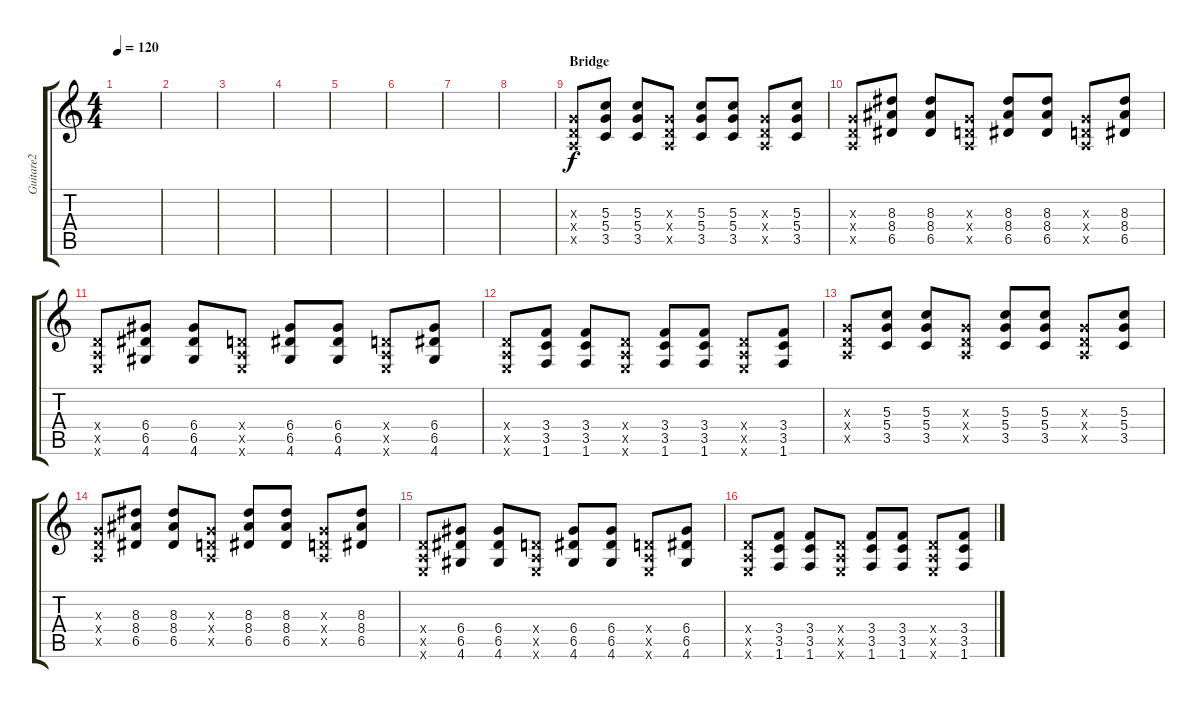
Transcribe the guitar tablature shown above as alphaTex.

\track ("Guitare2" "Guitare2") {instrument overdrivenguitar}
\staff {score tabs}
\tuning (E4 B3 G3 D3 A2 E2) {hide}
\ts (4 4)
\tempo 120
\clef g2
\ks c
|
|
|
|
|
|
|
|
\section ("" "Bridge")
(0.3{x} 0.4{x} 0.5{x}).8{volume 12} (5.3 5.4 3.5).8 (5.3 5.4 3.5).8 (0.3{x} 0.4{x} 0.5{x}).8 (5.3 5.4 3.5).8 (5.3 5.4 3.5).8 (0.3{x} 0.4{x} 0.5{x}).8 (5.3 5.4 3.5).8 |
(0.3{x} 0.4{x} 0.5{x}).8 (8.3 8.4 6.5).8 (8.3 8.4 6.5).8 (0.3{x} 0.4{x} 0.5{x}).8 (8.3 8.4 6.5).8 (8.3 8.4 6.5).8 (0.3{x} 0.4{x} 0.5{x}).8 (8.3 8.4 6.5).8 |
(0.4{x} 0.5{x} 0.6{x}).8 (6.4 6.5 4.6).8 (6.4 6.5 4.6).8 (0.4{x} 0.5{x} 0.6{x}).8 (6.4 6.5 4.6).8 (6.4 6.5 4.6).8 (0.4{x} 0.5{x} 0.6{x}).8 (6.4 6.5 4.6).8 |
(0.4{x} 0.5{x} 0.6{x}).8 (3.4 3.5 1.6).8 (3.4 3.5 1.6).8 (0.4{x} 0.5{x} 0.6{x}).8 (3.4 3.5 1.6).8 (3.4 3.5 1.6).8 (0.4{x} 0.5{x} 0.6{x}).8 (3.4 3.5 1.6).8 |
(0.3{x} 0.4{x} 0.5{x}).8 (5.3 5.4 3.5).8 (5.3 5.4 3.5).8 (0.3{x} 0.4{x} 0.5{x}).8 (5.3 5.4 3.5).8 (5.3 5.4 3.5).8 (0.3{x} 0.4{x} 0.5{x}).8 (5.3 5.4 3.5).8 |
(0.3{x} 0.4{x} 0.5{x}).8 (8.3 8.4 6.5).8 (8.3 8.4 6.5).8 (0.3{x} 0.4{x} 0.5{x}).8 (8.3 8.4 6.5).8 (8.3 8.4 6.5).8 (0.3{x} 0.4{x} 0.5{x}).8 (8.3 8.4 6.5).8 |
(0.4{x} 0.5{x} 0.6{x}).8 (6.4 6.5 4.6).8 (6.4 6.5 4.6).8 (0.4{x} 0.5{x} 0.6{x}).8 (6.4 6.5 4.6).8 (6.4 6.5 4.6).8 (0.4{x} 0.5{x} 0.6{x}).8 (6.4 6.5 4.6).8 |
(0.4{x} 0.5{x} 0.6{x}).8 (3.4 3.5 1.6).8 (3.4 3.5 1.6).8 (0.4{x} 0.5{x} 0.6{x}).8 (3.4 3.5 1.6).8 (3.4 3.5 1.6).8 (0.4{x} 0.5{x} 0.6{x}).8 (3.4 3.5 1.6).8
